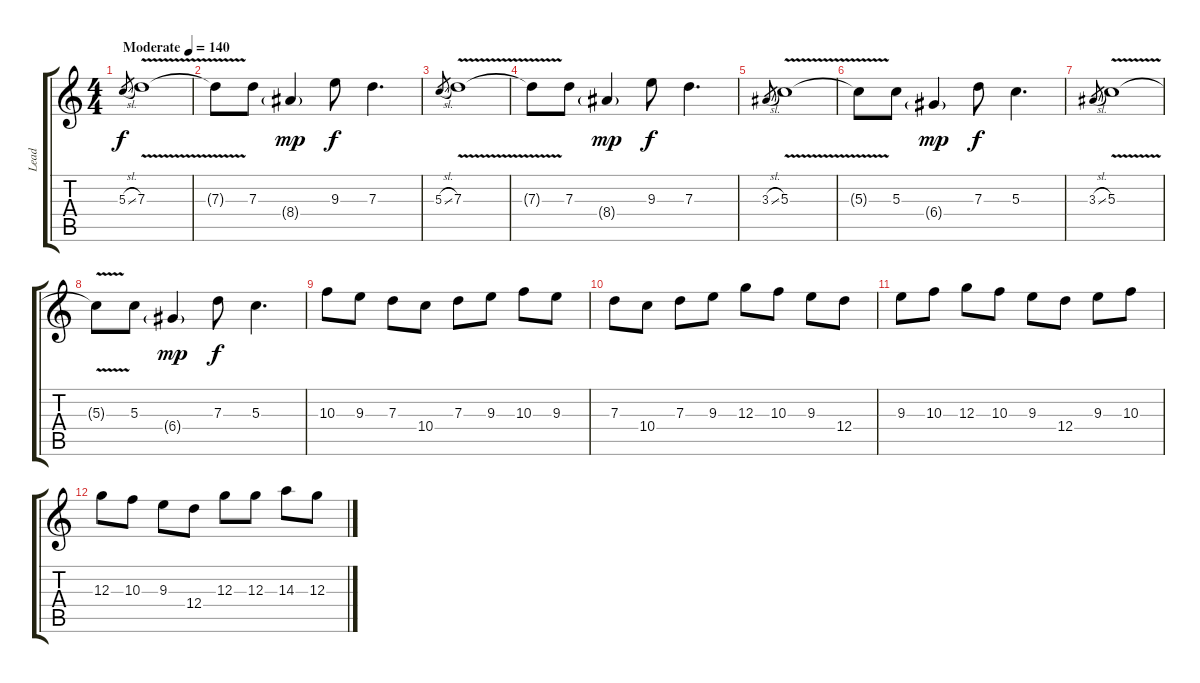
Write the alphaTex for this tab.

\track ("Lead" "Lead") {instrument overdrivenguitar}
\staff {score tabs}
\tuning (E4 B3 G3 D3 A2 E2) {hide}
\ts (4 4)
\tempo (140 "Moderate")
\clef g2
\ks c
5.3{sl}.8{gr dy f instrument overdrivenguitar} 7.3{v}.1 |
7.3{t}.8 7.3.8 8.4{g}.4{dy mp} 9.3.8{dy f} 7.3.4{d} |
5.3{sl}.8{gr} 7.3{v}.1 |
7.3{t}.8 7.3.8 8.4{g}.4{dy mp} 9.3.8{dy f} 7.3.4{d} |
3.3{sl}.8{gr} 5.3{v}.1 |
5.3{t}.8 5.3.8 6.4{g}.4{dy mp} 7.3.8{dy f} 5.3.4{d} |
3.3{sl}.8{gr} 5.3{v}.1 |
5.3{t}.8 5.3.8 6.4{g}.4{dy mp} 7.3.8{dy f} 5.3.4{d} |
10.3.8 9.3.8 7.3.8 10.4.8 7.3.8 9.3.8 10.3.8 9.3.8 |
7.3.8 10.4.8 7.3.8 9.3.8 12.3.8 10.3.8 9.3.8 12.4.8 |
9.3.8 10.3.8 12.3.8 10.3.8 9.3.8 12.4.8 9.3.8 10.3.8 |
12.3.8 10.3.8 9.3.8 12.4.8 12.3.8 12.3.8 14.3.8 12.3.8
